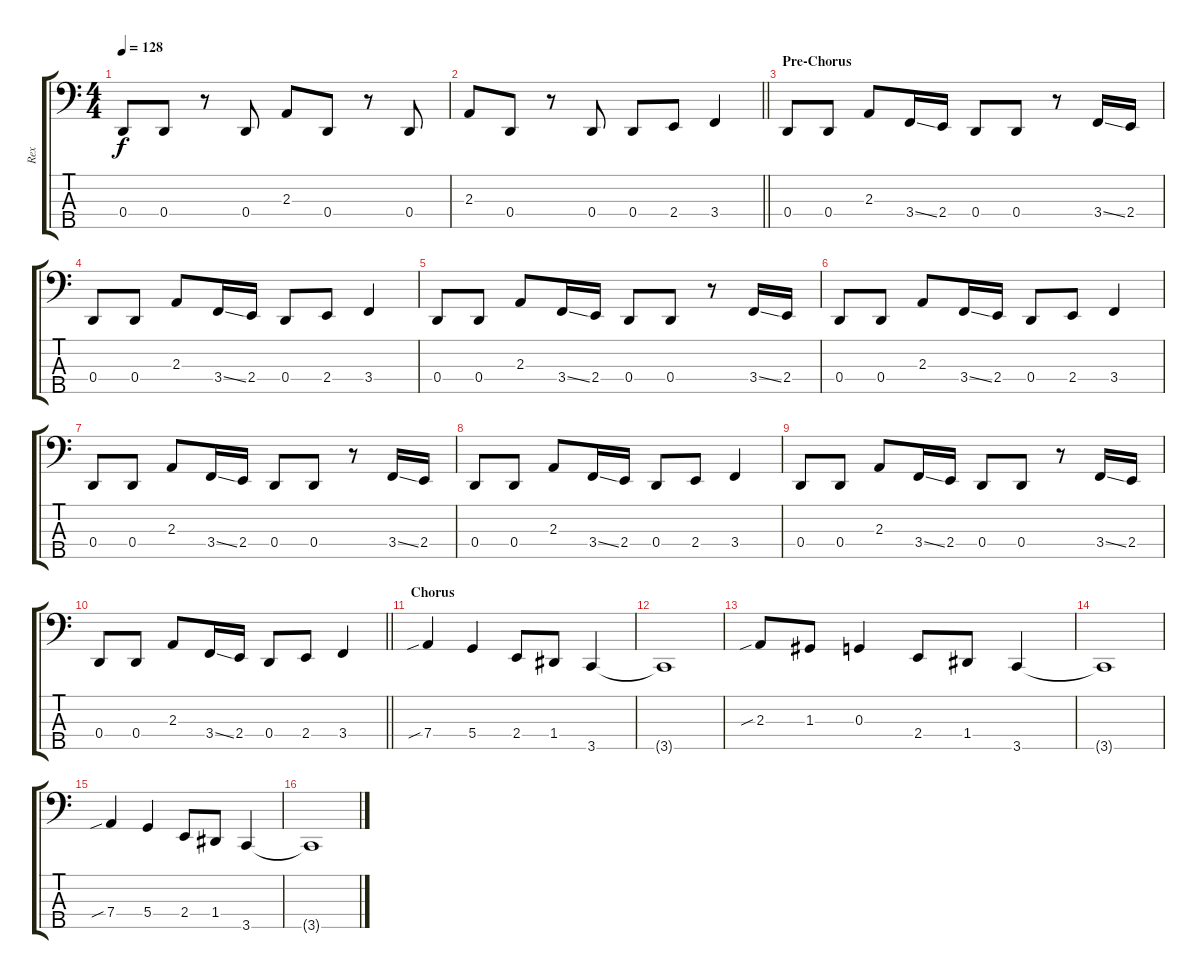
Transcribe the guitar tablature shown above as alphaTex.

\track ("Rex" "Rex") {instrument electricbassfinger}
\staff {score tabs}
\tuning (F2 C2 G1 D1 A0) {hide}
\ts (4 4)
\tempo 128
\clef f4
\ks c
0.4.8{dy f} 0.4.8 r.8 0.4.8 2.3.8 0.4.8 r.8 0.4.8 |
\barLineRight lightlight
2.3.8 0.4.8 r.8 0.4.8 0.4.8 2.4.8 3.4.4 |
\section ("" "Pre-Chorus")
0.4.8 0.4.8 2.3.8 3.4{ss}.16 2.4.16 0.4.8 0.4.8 r.8 3.4{ss}.16 2.4.16 |
0.4.8 0.4.8 2.3.8 3.4{ss}.16 2.4.16 0.4.8 2.4.8 3.4.4 |
0.4.8 0.4.8 2.3.8 3.4{ss}.16 2.4.16 0.4.8 0.4.8 r.8 3.4{ss}.16 2.4.16 |
0.4.8 0.4.8 2.3.8 3.4{ss}.16 2.4.16 0.4.8 2.4.8 3.4.4 |
0.4.8 0.4.8 2.3.8 3.4{ss}.16 2.4.16 0.4.8 0.4.8 r.8 3.4{ss}.16 2.4.16 |
0.4.8 0.4.8 2.3.8 3.4{ss}.16 2.4.16 0.4.8 2.4.8 3.4.4 |
0.4.8 0.4.8 2.3.8 3.4{ss}.16 2.4.16 0.4.8 0.4.8 r.8 3.4{ss}.16 2.4.16 |
\barLineRight lightlight
0.4.8 0.4.8 2.3.8 3.4{ss}.16 2.4.16 0.4.8 2.4.8 3.4.4 |
\section ("" "Chorus")
7.4{sib}.4 5.4.4 2.4.8 1.4.8 3.5.4 |
3.5{t}.1 |
2.3{sib}.8 1.3.8 0.3.4 2.4.8 1.4.8 3.5.4 |
3.5{t}.1 |
7.4{sib}.4 5.4.4 2.4.8 1.4.8 3.5.4 |
3.5{t}.1
